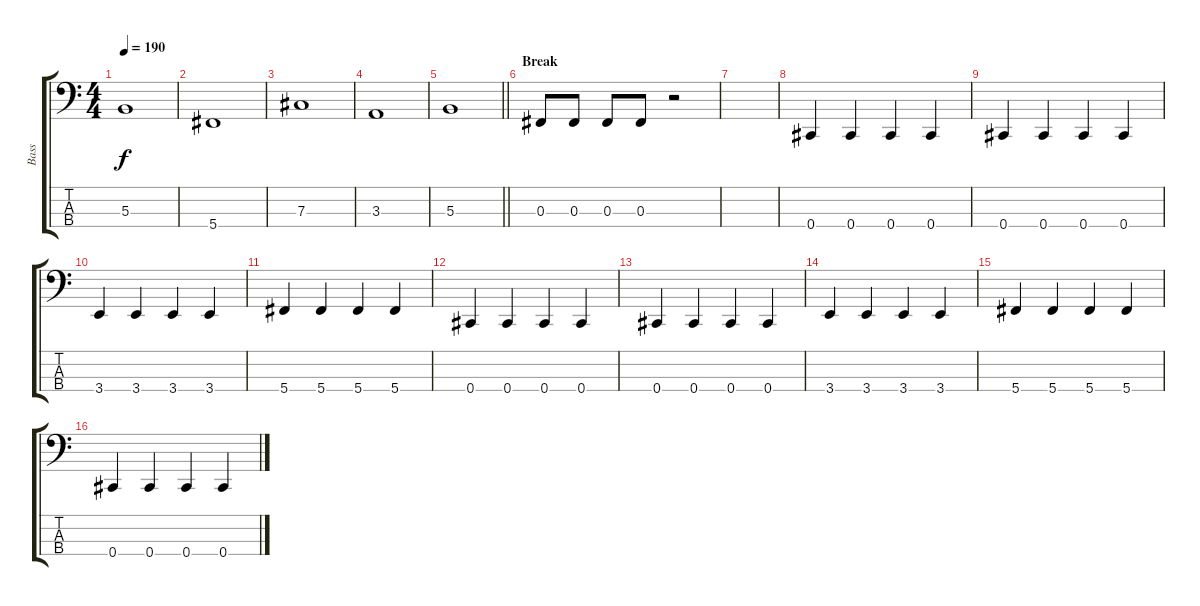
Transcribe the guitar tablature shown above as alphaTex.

\track ("Bass" "Bass") {instrument electricbassfinger}
\staff {score tabs}
\tuning (E2 B1 Gb1 Db1) {hide}
\ts (4 4)
\tempo 190
\clef f4
\ks c
5.3.1{dy f} |
5.4.1 |
7.3.1 |
3.3.1 |
\barLineRight lightlight
5.3.1 |
\section ("" "Break")
0.3.8 0.3.8 0.3.8 0.3.8 r.2 |
|
0.4.4 0.4.4 0.4.4 0.4.4 |
0.4.4 0.4.4 0.4.4 0.4.4 |
3.4.4 3.4.4 3.4.4 3.4.4 |
5.4.4 5.4.4 5.4.4 5.4.4 |
0.4.4 0.4.4 0.4.4 0.4.4 |
0.4.4 0.4.4 0.4.4 0.4.4 |
3.4.4 3.4.4 3.4.4 3.4.4 |
5.4.4 5.4.4 5.4.4 5.4.4 |
0.4.4 0.4.4 0.4.4 0.4.4
